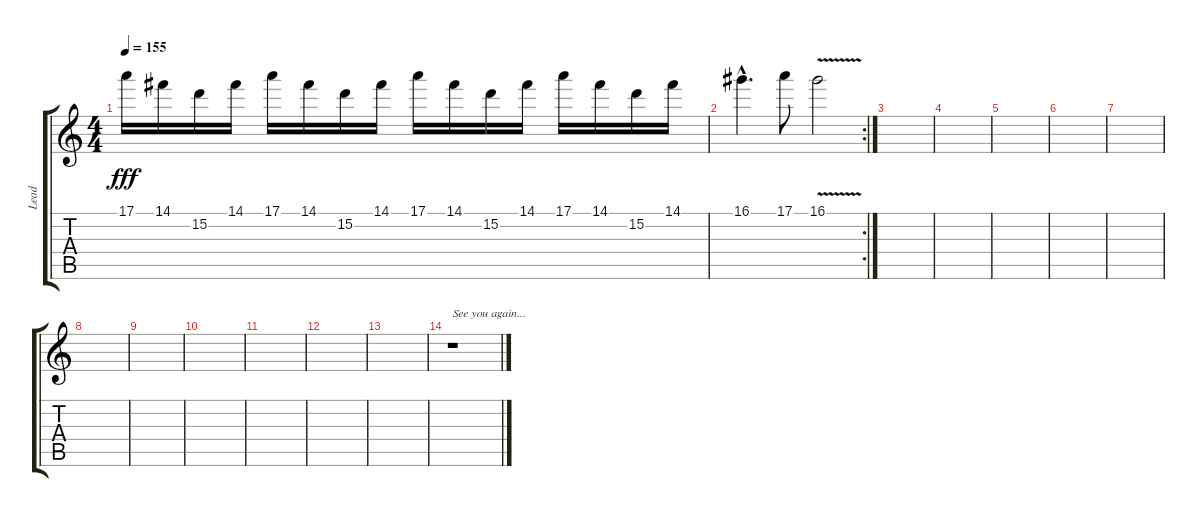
\track ("Lead" "Lead") {instrument distortionguitar}
\staff {score tabs}
\tuning (E4 B3 G3 D3 A2 E2) {hide}
\ts (4 4)
\tempo 155
\clef g2
\ks c
17.1.16{dy fff} 14.1.16 15.2.16 14.1.16 17.1.16 14.1.16 15.2.16 14.1.16 17.1.16 14.1.16 15.2.16 14.1.16 17.1.16 14.1.16 15.2.16 14.1.16 |
\rc 2
16.1{hac}.4{d} 17.1.8 16.1{v}.2 |
|
|
|
|
|
|
|
|
|
|
|
r.1{txt "See you again..."}
